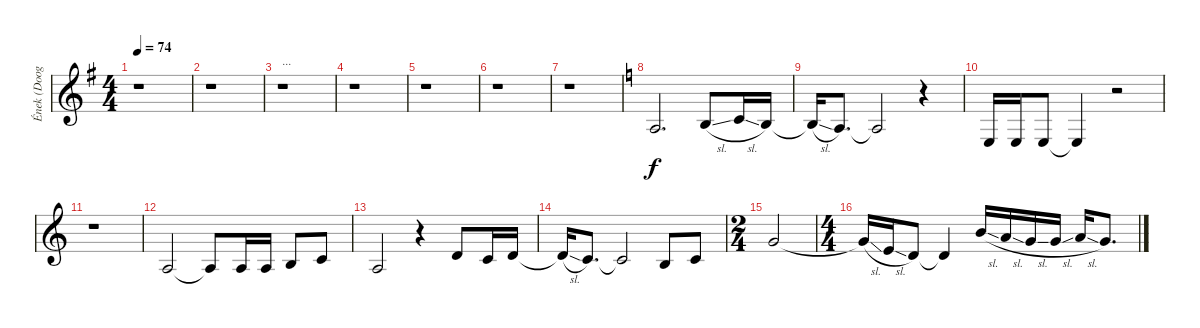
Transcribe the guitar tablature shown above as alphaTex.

\track ("Ének (Doogie White)" "Ének (Doog") {instrument tenorsax}
\staff {score}
\tuning (E4 B3 G3 D3 A2 E2) {hide}
\ts (4 4)
\tempo 74
\clef g2
\ks g
r.1{dy f} |
r.1 |
r.1{txt "..."} |
r.1 |
r.1 |
r.1 |
r.1 |
\ks c
2.3.2{d volume 16} 4.3{sl}.8 5.3{sl}.16 4.3.16 |
4.3{sl t}.16 2.3.8{d} 2.3{t}.2 r.4 |
2.4.16 2.4.16 2.4.8 2.4{t}.4 r.2 |
r.1 |
2.3.2 2.3{t}.8 2.3.16 2.3.16 0.2.8 1.2.8 |
2.3.2 r.4 3.2.8 1.2.16 3.2.16 |
3.2{sl t}.16 1.2.8{d} 1.2{t}.2 0.2.8 1.2.8 |
\ts (2 4)
8.2.2 |
\ts (4 4)
8.2{sl t}.16 5.2{sl}.16 3.2.8 3.2{t}.4 7.1{sl}.16 5.1{sl}.16 3.1{sl}.16 3.1{sl}.16 5.1{sl}.16 3.1.8{d}
